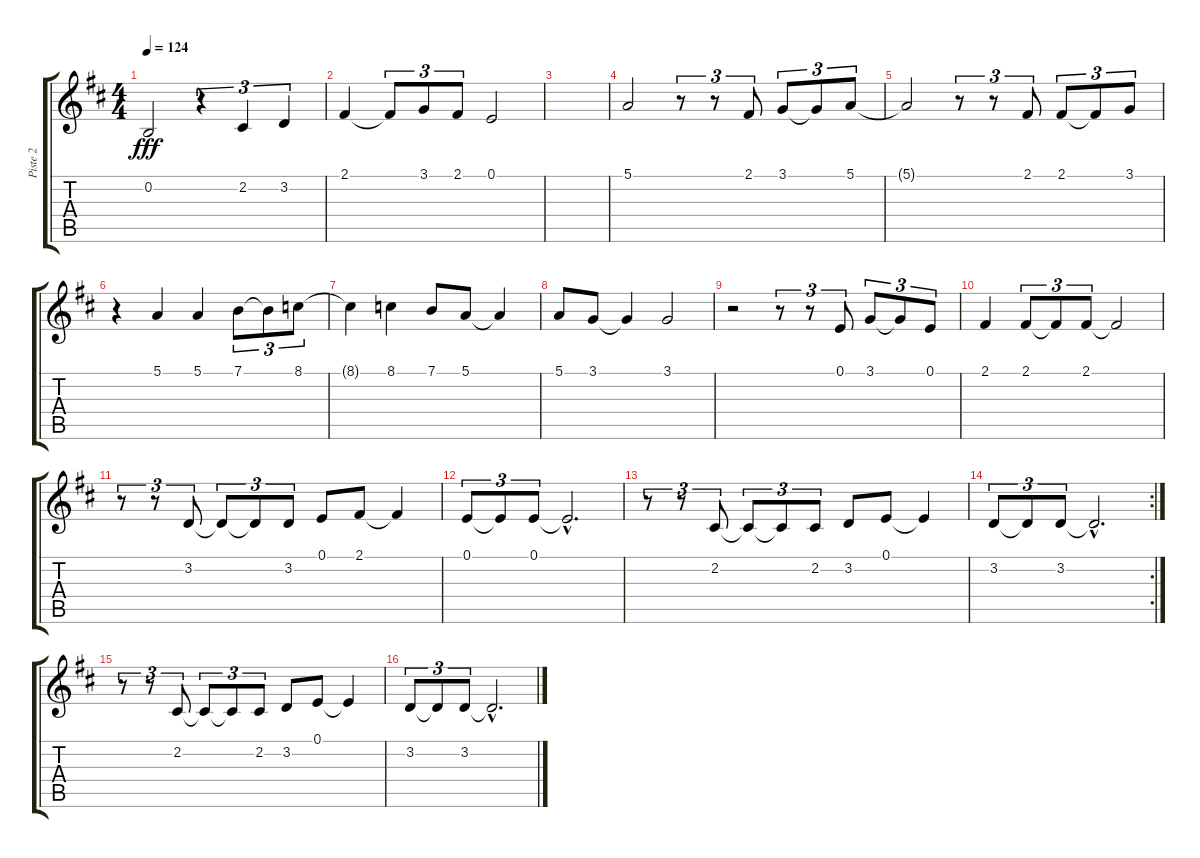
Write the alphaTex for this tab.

\track ("Piste 2" "Piste 2") {instrument brightacousticpiano}
\staff {score tabs}
\tuning (E4 B3 G3 D3 A2 E2) {hide}
\ts (4 4)
\tempo 124
\clef g2
\ks d
0.2{t}.2{dy fff} r.4{tu (3 2)} 2.2.4{tu (3 2)} 3.2.4{tu (3 2)} |
2.1.4 2.1{t}.8{tu (3 2)} 3.1.8{tu (3 2)} 2.1.8{tu (3 2)} 0.1.2 |
|
5.1.2 r.8{tu (3 2)} r.8{tu (3 2)} 2.1.8{tu (3 2)} 3.1.8{tu (3 2)} 3.1{t}.8{tu (3 2)} 5.1.8{tu (3 2)} |
5.1{t}.2 r.8{tu (3 2)} r.8{tu (3 2)} 2.1.8{tu (3 2)} 2.1.8{tu (3 2)} 2.1{t}.8{tu (3 2)} 3.1.8{tu (3 2)} |
r.4 5.1.4 5.1.4 7.1.8{tu (3 2)} 7.1{t}.8{tu (3 2)} 8.1.8{tu (3 2)} |
8.1{t}.4 8.1.4 7.1.8 5.1.8 5.1{t}.4 |
5.1.8 3.1.8 3.1{t}.4 3.1.2 |
r.2 r.8{tu (3 2)} r.8{tu (3 2)} 0.1.8{tu (3 2)} 3.1.8{tu (3 2)} 3.1{t}.8{tu (3 2)} 0.1.8{tu (3 2)} |
2.1.4 2.1.8{tu (3 2)} 2.1{t}.8{tu (3 2)} 2.1.8{tu (3 2)} 2.1{t}.2 |
r.8{tu (3 2)} r.8{tu (3 2)} 3.2.8{tu (3 2)} 3.2{t}.8{tu (3 2)} 3.2{t}.8{tu (3 2)} 3.2.8{tu (3 2)} 0.1.8 2.1.8 2.1{t}.4 |
0.1.8{tu (3 2)} 0.1{t}.8{tu (3 2)} 0.1.8{tu (3 2)} 0.1{hac t}.2{d} |
r.8{tu (3 2)} r.8{tu (3 2)} 2.2.8{tu (3 2)} 2.2{t}.8{tu (3 2)} 2.2{t}.8{tu (3 2)} 2.2.8{tu (3 2)} 3.2.8 0.1.8 0.1{t}.4 |
\rc 2
3.2.8{tu (3 2)} 3.2{t}.8{tu (3 2)} 3.2.8{tu (3 2)} 3.2{hac t}.2{d} |
r.8{tu (3 2)} r.8{tu (3 2)} 2.2.8{tu (3 2)} 2.2{t}.8{tu (3 2)} 2.2{t}.8{tu (3 2)} 2.2.8{tu (3 2)} 3.2.8 0.1.8 0.1{t}.4 |
3.2.8{tu (3 2)} 3.2{t}.8{tu (3 2)} 3.2.8{tu (3 2)} 3.2{hac t}.2{d}
